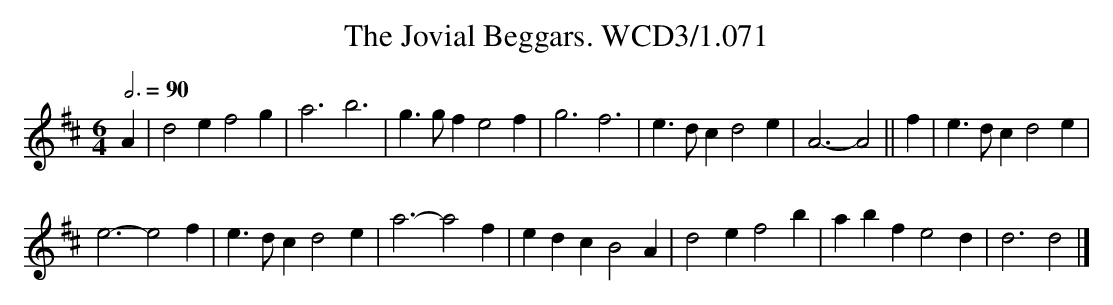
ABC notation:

X:1
T:Jovial Beggars. WCD3/1.071, The
M:6/4
L:1/4
Q:3/4=90
K:D
A|d2ef2g|a3b3|g3/g/f e2f|g3f3|e3/d/c d2e|A3-A2||f|e3/d/c d2e|
e3-e2f|e3/d/c d2e|a3-a2f|edcB2A|d2ef2b|abf e2d|d3d2|]
